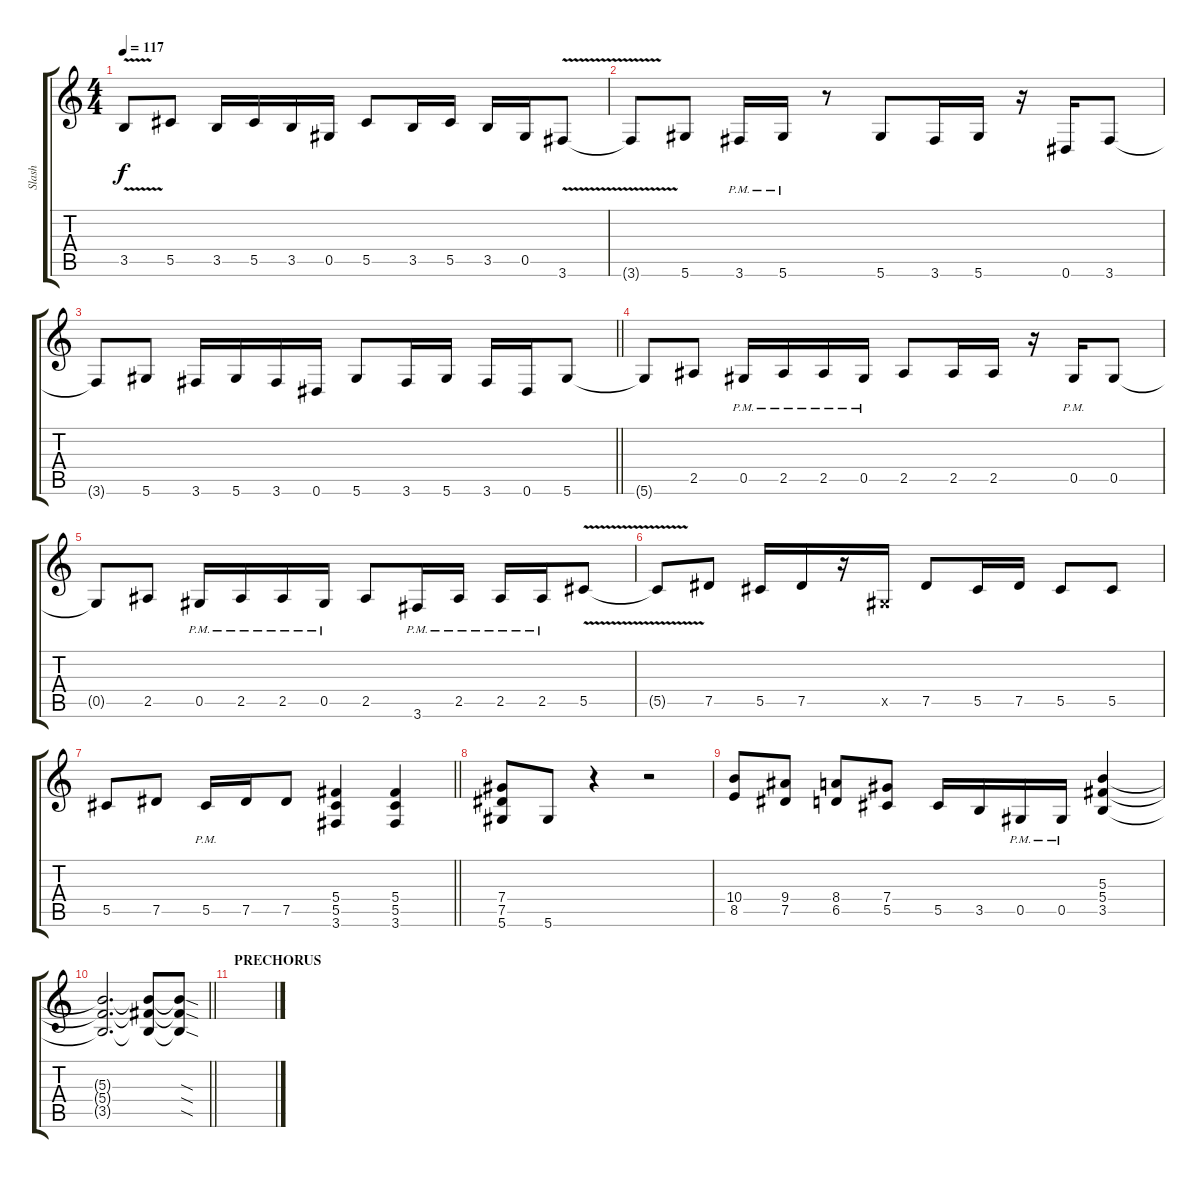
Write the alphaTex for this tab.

\track ("Slash" "Slash") {instrument overdrivenguitar}
\staff {score tabs}
\tuning (Eb4 Bb3 Gb3 Db3 Ab2 Eb2) {hide}
\ts (4 4)
\tempo 117
\clef g2
\ks c
3.5{v t}.8{dy f} 5.5.8 3.5.16 5.5.16 3.5.16 0.5.16 5.5.8 3.5.16 5.5.16 3.5.16 0.5.16 3.6{v}.8 |
3.6{t}.8 5.6.8 3.6{pm}.16 5.6{pm}.16 r.8 5.6.8 3.6.16 5.6.16 r.16 0.6.16 3.6.8 |
\barLineRight lightlight
3.6{t}.8 5.6.8 3.6.16 5.6.16 3.6.16 0.6.16 5.6.8 3.6.16 5.6.16 3.6.16 0.6.16 5.6.8 |
5.6{t}.8 2.5.8 0.5{pm}.16 2.5{pm}.16 2.5{pm}.16 0.5{pm}.16 2.5.8 2.5.16 2.5.16 r.16 0.5{pm}.16 0.5.8 |
0.5{t}.8 2.5.8 0.5{pm}.16 2.5{pm}.16 2.5{pm}.16 0.5{pm}.16 2.5.8 3.6{pm}.16 2.5{pm}.16 2.5{pm}.16 2.5{pm}.16 5.5{v}.8 |
5.5{t}.8 7.5.8 5.5.16 7.5.16 r.16 0.5{x}.16 7.5.8 5.5.16 7.5.16 5.5.8 5.5.8 |
\barLineRight lightlight
5.5.8 7.5.8 5.5{pm}.16 7.5.16 7.5.8 (5.4 5.5 3.6).4 (5.4 5.5 3.6).4 |
(7.4 7.5 5.6).8 5.6.8 r.4 r.2 |
(10.4 8.5).8 (9.4 7.5).8 (8.4 6.5).8 (7.4 5.5).8 5.5.16 3.5.16 0.5{pm}.16 0.5{pm}.16 (5.3 5.4 3.5).4 |
\barLineRight lightlight
(5.3{t} 5.4{t} 3.5{t}).2{d} (5.3{t} 5.4{t} 3.5{t}).8 (5.3{sod t} 5.4{sod t} 3.5{sod t}).8 |
\section ("" "PRECHORUS")
